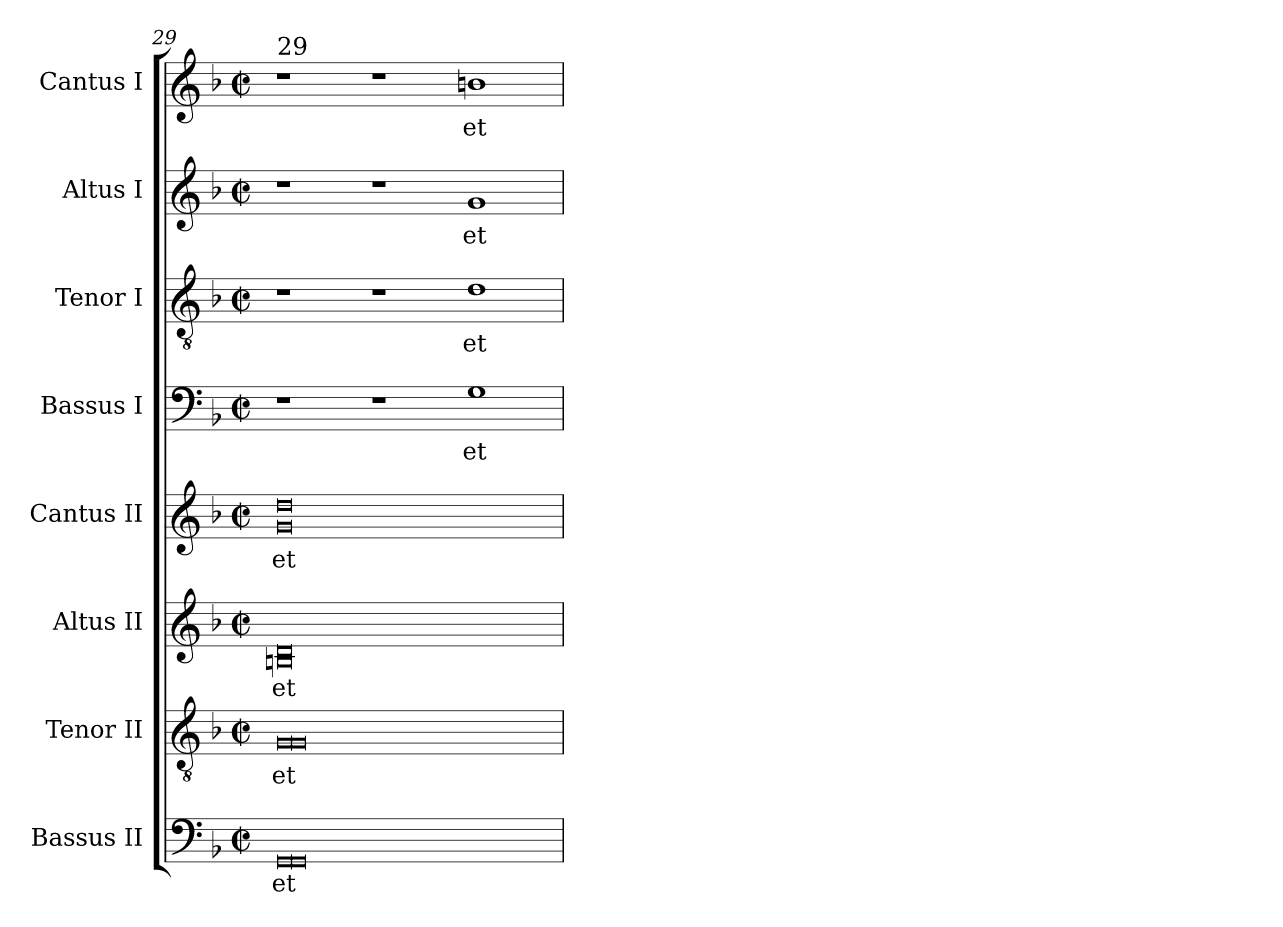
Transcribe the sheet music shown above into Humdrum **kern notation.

**kern	**text	**kern	**text	**kern	**text	**kern	**text	**kern	**text	**kern	**text	**kern	**text	**kern	**text
*part8	*part8	*part7	*part7	*part6	*part6	*part5	*part5	*part4	*part4	*part3	*part3	*part2	*part2	*part1	*part1
*staff8	*staff8	*staff7	*staff7	*staff6	*staff6	*staff5	*staff5	*staff4	*staff4	*staff3	*staff3	*staff2	*staff2	*staff1	*staff1
*I"Bassus II	*	*I"Tenor II	*	*I"Altus II	*	*I"Cantus II	*	*I"Bassus I	*	*I"Tenor I	*	*I"Altus I	*	*I"Cantus I	*
!!LO:LB:g=z
*clefF4	*	*clefGv2	*	*clefG2	*	*clefG2	*	*clefF4	*	*clefGv2	*	*clefG2	*	*clefG2	*
*k[b-]	*	*k[b-]	*	*k[b-]	*	*k[b-]	*	*k[b-]	*	*k[b-]	*	*k[b-]	*	*k[b-]	*
*F:	*	*F:	*	*F:	*	*F:	*	*F:	*	*F:	*	*F:	*	*F:	*
*M2/2	*	*M2/2	*	*M2/2	*	*M2/2	*	*M2/2	*	*M2/2	*	*M2/2	*	*M2/2	*
*met(c|)	*	*met(c|)	*	*met(c|)	*	*met(c|)	*	*met(c|)	*	*met(c|)	*	*met(c|)	*	*met(c|)	*
*MM87	*	*MM87	*	*MM87	*	*MM87	*	*MM87	*	*MM87	*	*MM87	*	*MM87	*
=29	=29	=29	=29	=29	=29	=29	=29	=29	=29	=29	=29	=29	=29	=29	=29
!	!	!	!	!	!	!	!	!	!	!	!	!	!	!LO:TX:a:t=29	!
!LO:N:vis=0	!LO:LY:b:cj	!LO:N:vis=0	!LO:LY:b:cj	!LO:N:vis=0	!LO:LY:b:cj	!LO:N:vis=0	!LO:LY:b:cj	!	!	!	!	!	!	!	!
1GG 1GG	et	1G 1G	et	1Bn 1d	et	1g 1dd	et	1r	.	1r	.	1r	.	1r	.
0ryy	.	0ryy	.	0ryy	.	0ryy	.	1r	.	1r	.	1r	.	1r	.
!	!	!	!	!	!	!	!	!	!LO:LY:b:cj	!	!LO:LY:b:cj	!	!LO:LY:b:cj	!	!LO:LY:b:cj
.	.	.	.	.	.	.	.	1G	et	1d	et	1g	et	1bn	et
=	=	=	=	=	=	=	=	=	=	=	=	=	=	=	=
*-	*-	*-	*-	*-	*-	*-	*-	*-	*-	*-	*-	*-	*-	*-	*-
